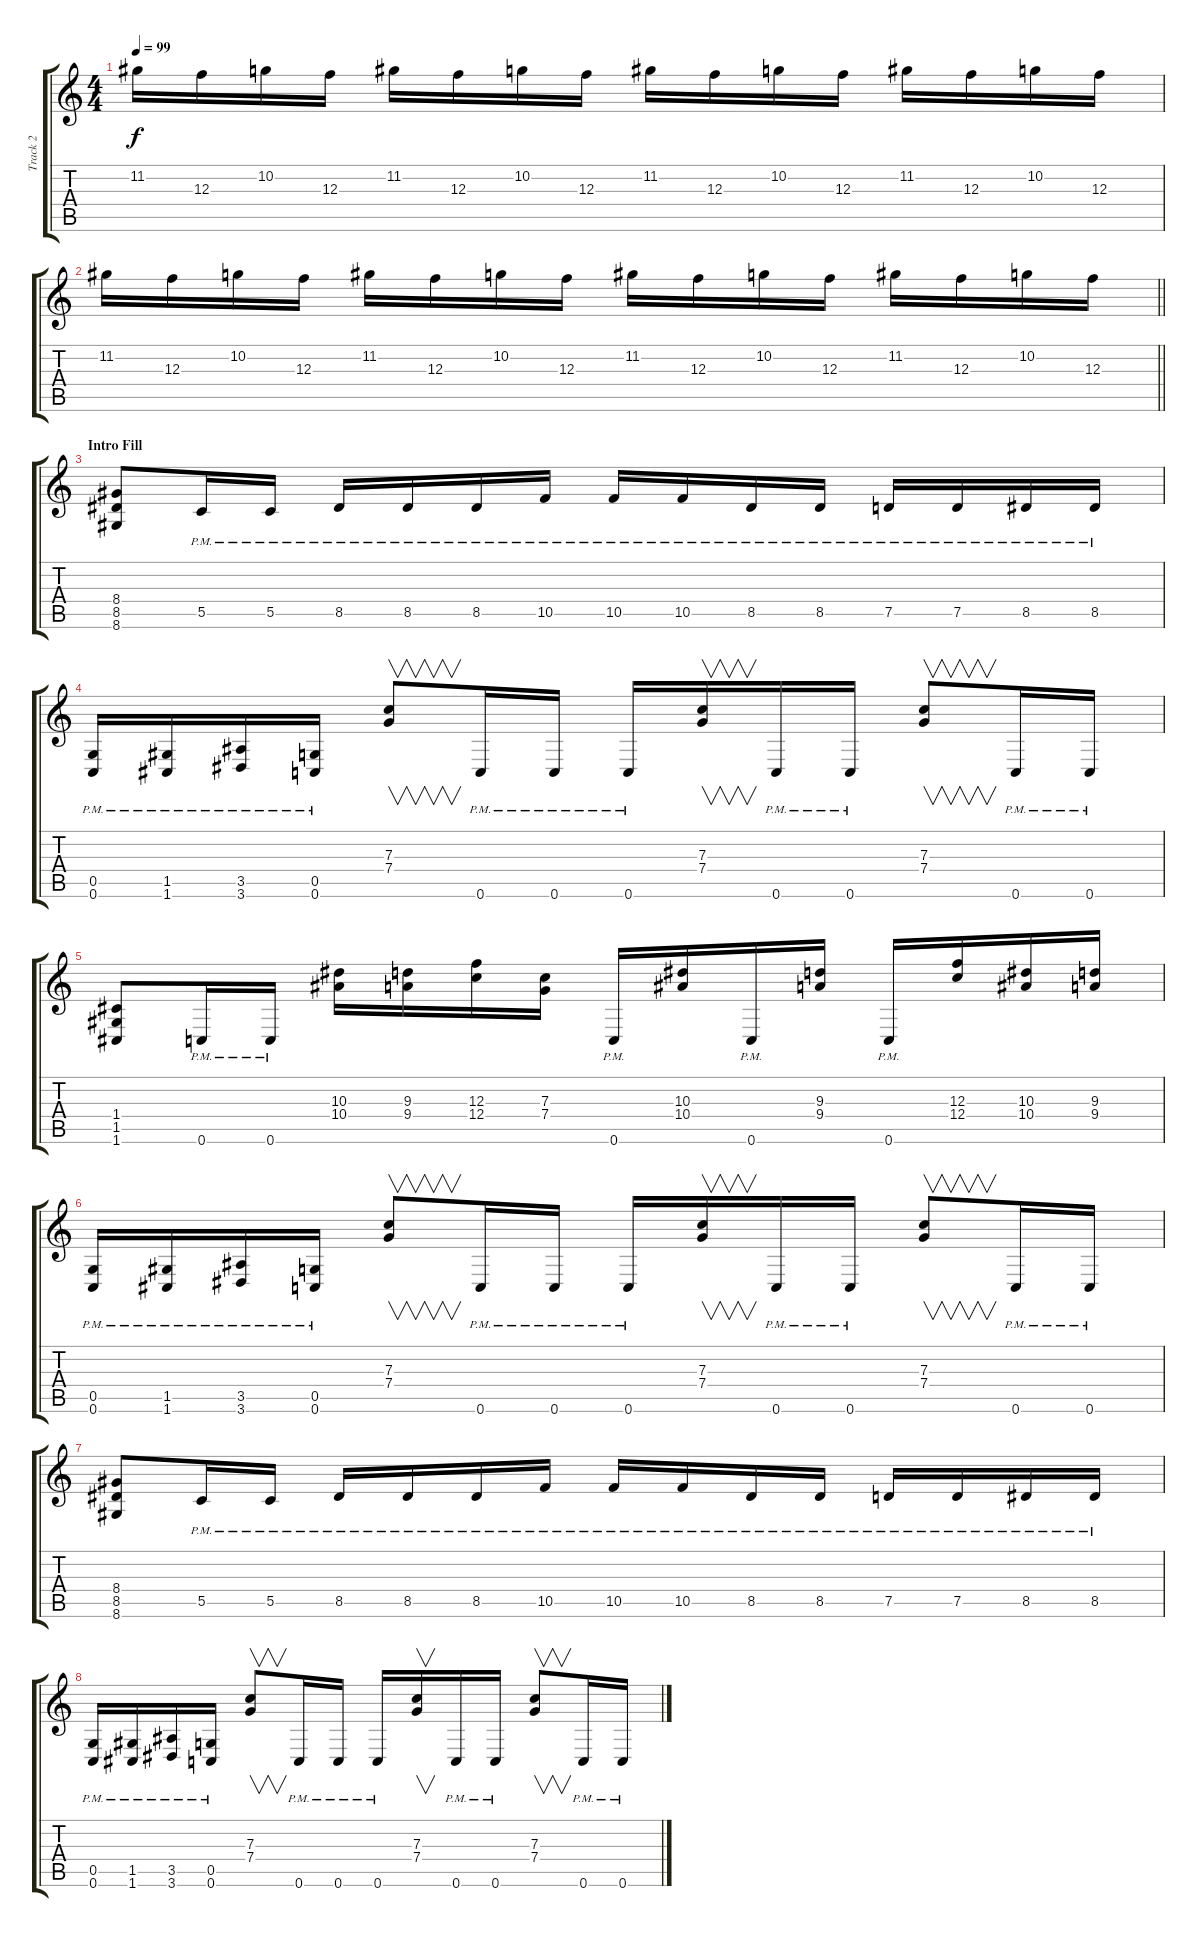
\track ("Track 2" "Track 2") {instrument distortionguitar}
\staff {score tabs}
\tuning (D4 A3 F3 C3 G2 C2) {hide}
\ts (4 4)
\tempo 99
\clef g2
\ks c
11.2.16{dy f} 12.3.16 10.2.16 12.3.16 11.2.16 12.3.16 10.2.16 12.3.16 11.2.16 12.3.16 10.2.16 12.3.16 11.2.16 12.3.16 10.2.16 12.3.16 |
\barLineRight lightlight
11.2.16 12.3.16 10.2.16 12.3.16 11.2.16 12.3.16 10.2.16 12.3.16 11.2.16 12.3.16 10.2.16 12.3.16 11.2.16 12.3.16 10.2.16 12.3.16 |
\section ("" "Intro Fill")
(8.4 8.5 8.6).8 5.5{pm}.16 5.5{pm}.16 8.5{pm}.16 8.5{pm}.16 8.5{pm}.16 10.5{pm}.16 10.5{pm}.16 10.5{pm}.16 8.5{pm}.16 8.5{pm}.16 7.5{pm}.16 7.5{pm}.16 8.5{pm}.16 8.5{pm}.16 |
(0.5{pm} 0.6{pm}).16 (1.5{pm} 1.6{pm}).16 (3.5{pm} 3.6{pm}).16 (0.5{pm} 0.6{pm}).16 (7.3 7.4).8{v} 0.6{pm}.16 0.6{pm}.16 0.6{pm}.16 (7.3 7.4).16{v} 0.6{pm}.16 0.6{pm}.16 (7.3 7.4).8{v} 0.6{pm}.16 0.6{pm}.16 |
(1.4 1.5 1.6).8 0.6{pm}.16 0.6{pm}.16 (10.3 10.4).16 (9.3 9.4).16 (12.3 12.4).16 (7.3 7.4).16 0.6{pm}.16 (10.3 10.4).16 0.6{pm}.16 (9.3 9.4).16 0.6{pm}.16 (12.3 12.4).16 (10.3 10.4).16 (9.3 9.4).16 |
(0.5{pm} 0.6{pm}).16 (1.5{pm} 1.6{pm}).16 (3.5{pm} 3.6{pm}).16 (0.5{pm} 0.6{pm}).16 (7.3 7.4).8{v} 0.6{pm}.16 0.6{pm}.16 0.6{pm}.16 (7.3 7.4).16{v} 0.6{pm}.16 0.6{pm}.16 (7.3 7.4).8{v} 0.6{pm}.16 0.6{pm}.16 |
(8.4 8.5 8.6).8 5.5{pm}.16 5.5{pm}.16 8.5{pm}.16 8.5{pm}.16 8.5{pm}.16 10.5{pm}.16 10.5{pm}.16 10.5{pm}.16 8.5{pm}.16 8.5{pm}.16 7.5{pm}.16 7.5{pm}.16 8.5{pm}.16 8.5{pm}.16 |
(0.5{pm} 0.6{pm}).16 (1.5{pm} 1.6{pm}).16 (3.5{pm} 3.6{pm}).16 (0.5{pm} 0.6{pm}).16 (7.3 7.4).8{v} 0.6{pm}.16 0.6{pm}.16 0.6{pm}.16 (7.3 7.4).16{v} 0.6{pm}.16 0.6{pm}.16 (7.3 7.4).8{v} 0.6{pm}.16 0.6{pm}.16
